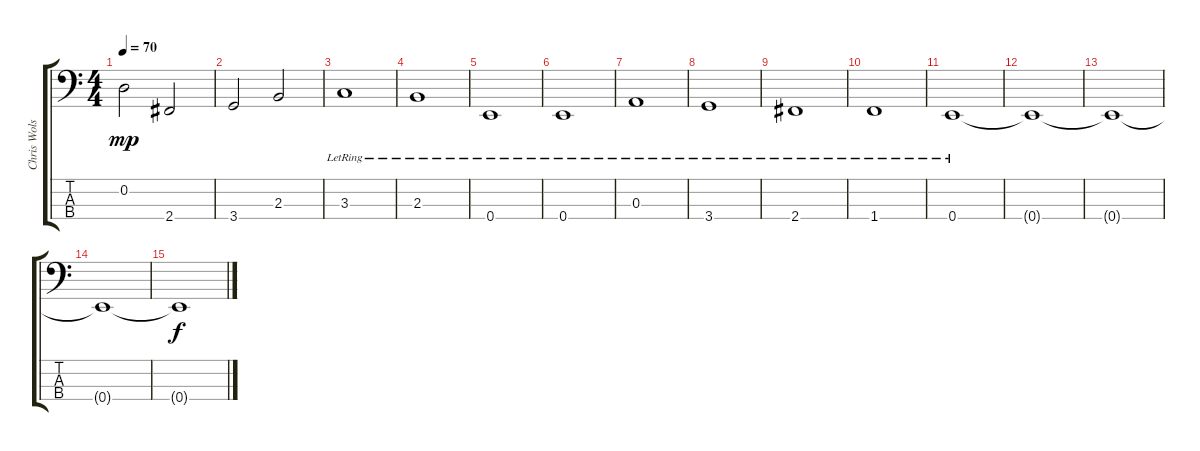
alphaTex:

\track ("Chris Wolstenholme" "Chris Wols") {instrument acousticbass}
\staff {score tabs}
\tuning (G2 D2 A1 E1) {hide}
\ts (4 4)
\tempo 70
\clef f4
\ks c
0.2.2{dy mp} 2.4.2 |
3.4.2 2.3.2 |
3.3{lr}.1 |
2.3{lr}.1 |
0.4{lr}.1 |
0.4{lr}.1 |
0.3{lr}.1 |
3.4{lr}.1 |
2.4{lr}.1 |
1.4{lr}.1 |
0.4{lr}.1 |
0.4{t}.1 |
0.4{t}.1 |
0.4{t}.1 |
0.4{t}.1{dy f}
